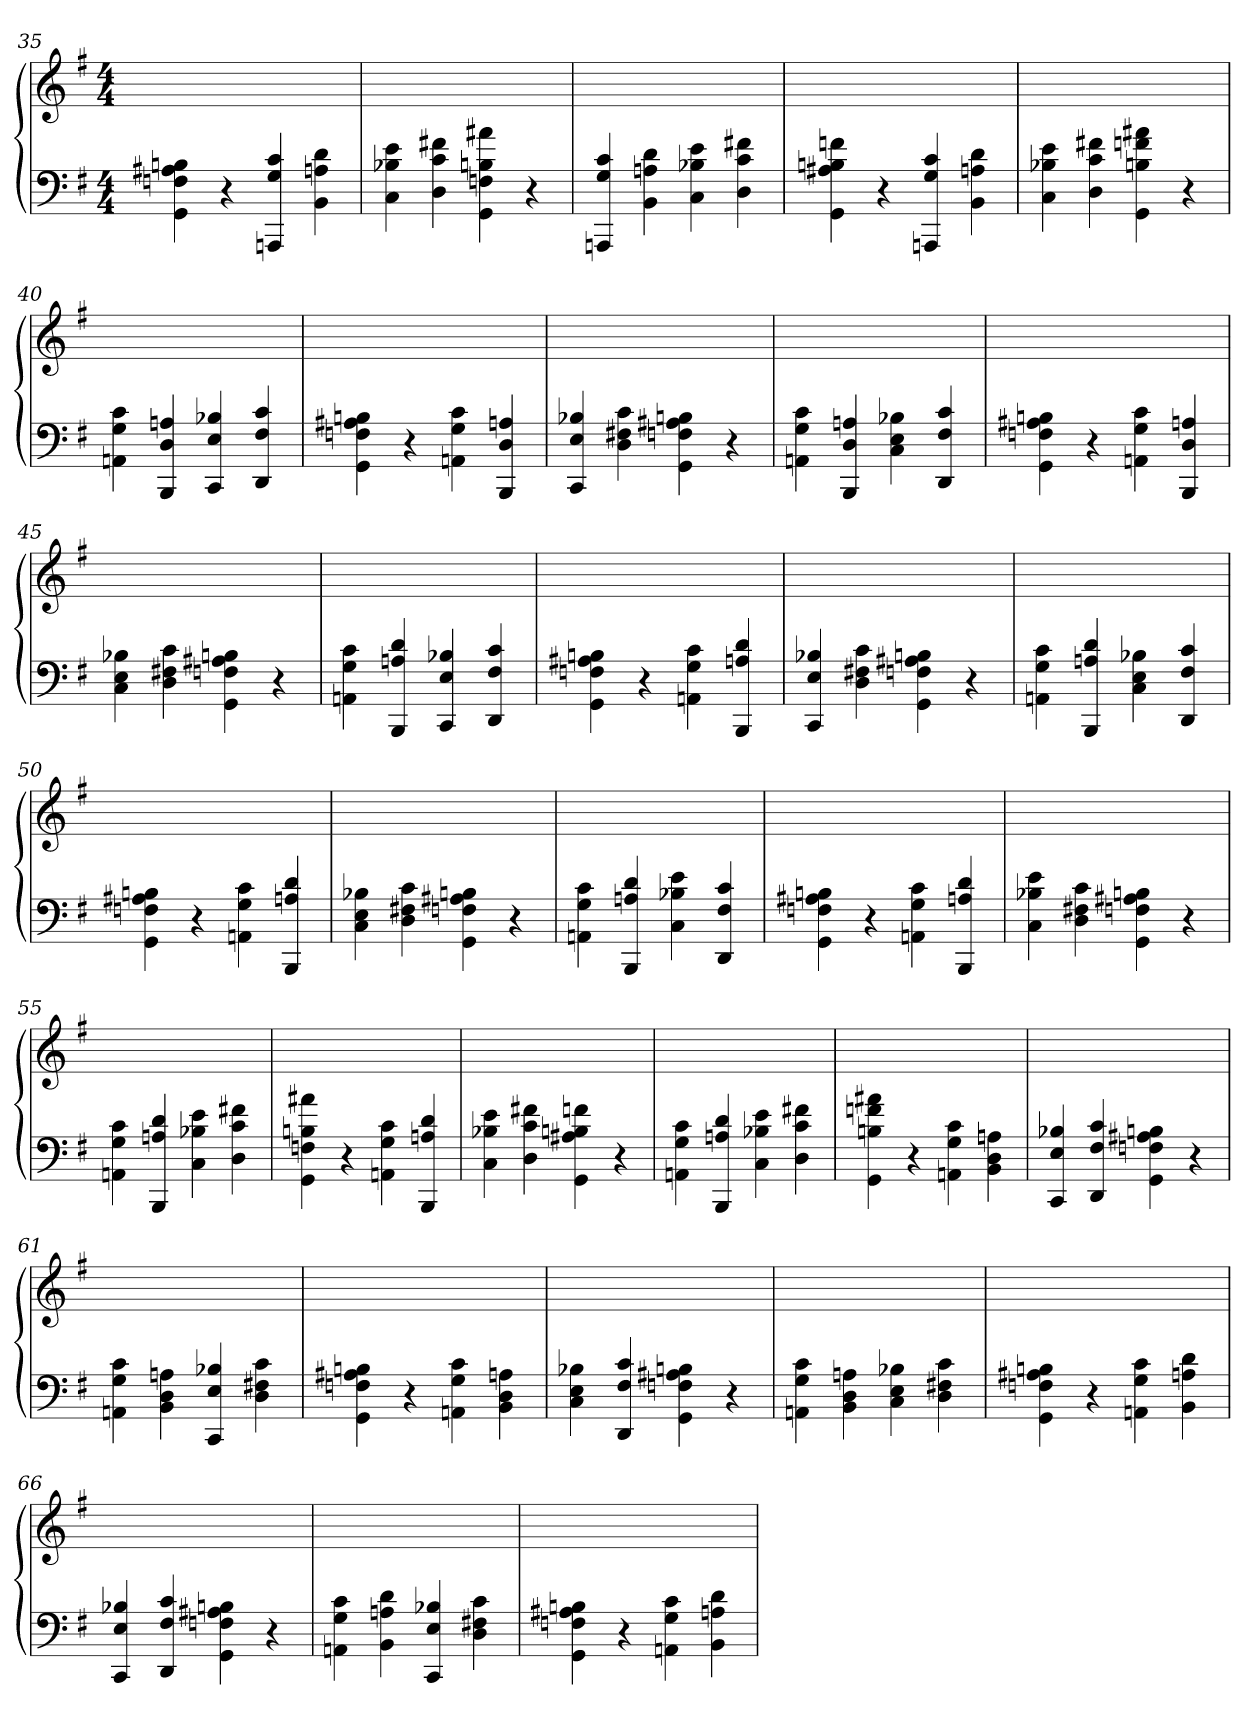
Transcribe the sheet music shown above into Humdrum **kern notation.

**kern	**kern
*part2	*part1
*staff2	*staff1
*clefF4	*clefG2
*k[f#]	*k[f#]
*G:	*G:
*M4/4	*M4/4
=35	=35
4GG 4Fn 4A#X 4Bn	1ryy
4r	.
4AAAn 4G 4c	.
4BB 4An 4d	.
=36	=36
4C 4B-X 4e	1ryy
4D 4c 4f#X	.
4GG 4Fn 4Bn 4a#X	.
4r	.
=37	=37
4AAAn 4G 4c	1ryy
4BB 4An 4d	.
4C 4B-X 4e	.
4D 4c 4f#X	.
=38	=38
4GG 4A#X 4Bn 4fn	1ryy
4r	.
4AAAn 4G 4c	.
4BB 4An 4d	.
=39	=39
4C 4B-X 4e	1ryy
4D 4c 4f#X	.
4GG 4Bn 4fn 4a#X	.
4r	.
=40	=40
4AAn 4G 4c	1ryy
4BBB 4D 4An	.
4CC 4E 4B-X	.
4DD 4F# 4c	.
=41	=41
4GG 4Fn 4A#X 4Bn	1ryy
4r	.
4AAn 4G 4c	.
4BBB 4D 4An	.
=42	=42
4CC 4E 4B-X	1ryy
4D 4F#X 4c	.
4GG 4Fn 4A#X 4Bn	.
4r	.
=43	=43
4AAn 4G 4c	1ryy
4BBB 4D 4An	.
4C 4E 4B-X	.
4DD 4F# 4c	.
=44	=44
4GG 4Fn 4A#X 4Bn	1ryy
4r	.
4AAn 4G 4c	.
4BBB 4D 4An	.
=45	=45
4C 4E 4B-X	1ryy
4D 4F#X 4c	.
4GG 4Fn 4A#X 4Bn	.
4r	.
=46	=46
4AAn 4G 4c	1ryy
4BBB 4An 4d	.
4CC 4E 4B-X	.
4DD 4F# 4c	.
=47	=47
4GG 4Fn 4A#X 4Bn	1ryy
4r	.
4AAn 4G 4c	.
4BBB 4An 4d	.
=48	=48
4CC 4E 4B-X	1ryy
4D 4F#X 4c	.
4GG 4Fn 4A#X 4Bn	.
4r	.
=49	=49
4AAn 4G 4c	1ryy
4BBB 4An 4d	.
4C 4E 4B-X	.
4DD 4F# 4c	.
=50	=50
4GG 4Fn 4A#X 4Bn	1ryy
4r	.
4AAn 4G 4c	.
4BBB 4An 4d	.
=51	=51
4C 4E 4B-X	1ryy
4D 4F#X 4c	.
4GG 4Fn 4A#X 4Bn	.
4r	.
=52	=52
4AAn 4G 4c	1ryy
4BBB 4An 4d	.
4C 4B-X 4e	.
4DD 4F# 4c	.
=53	=53
4GG 4Fn 4A#X 4Bn	1ryy
4r	.
4AAn 4G 4c	.
4BBB 4An 4d	.
=54	=54
4C 4B-X 4e	1ryy
4D 4F#X 4c	.
4GG 4Fn 4A#X 4Bn	.
4r	.
=55	=55
4AAn 4G 4c	1ryy
4BBB 4An 4d	.
4C 4B-X 4e	.
4D 4c 4f#X	.
=56	=56
4GG 4Fn 4Bn 4a#X	1ryy
4r	.
4AAn 4G 4c	.
4BBB 4An 4d	.
=57	=57
4C 4B-X 4e	1ryy
4D 4c 4f#X	.
4GG 4A#X 4Bn 4fn	.
4r	.
=58	=58
4AAn 4G 4c	1ryy
4BBB 4An 4d	.
4C 4B-X 4e	.
4D 4c 4f#X	.
=59	=59
4GG 4Bn 4fn 4a#X	1ryy
4r	.
4AAn 4G 4c	.
4BB 4D 4An	.
=60	=60
4CC 4E 4B-X	1ryy
4DD 4F# 4c	.
4GG 4Fn 4A#X 4Bn	.
4r	.
=61	=61
4AAn 4G 4c	1ryy
4BB 4D 4An	.
4CC 4E 4B-X	.
4D 4F#X 4c	.
=62	=62
4GG 4Fn 4A#X 4Bn	1ryy
4r	.
4AAn 4G 4c	.
4BB 4D 4An	.
=63	=63
4C 4E 4B-X	1ryy
4DD 4F# 4c	.
4GG 4Fn 4A#X 4Bn	.
4r	.
=64	=64
4AAn 4G 4c	1ryy
4BB 4D 4An	.
4C 4E 4B-X	.
4D 4F#X 4c	.
=65	=65
4GG 4Fn 4A#X 4Bn	1ryy
4r	.
4AAn 4G 4c	.
4BB 4An 4d	.
=66	=66
4CC 4E 4B-X	1ryy
4DD 4F# 4c	.
4GG 4Fn 4A#X 4Bn	.
4r	.
=67	=67
4AAn 4G 4c	1ryy
4BB 4An 4d	.
4CC 4E 4B-X	.
4D 4F#X 4c	.
=68	=68
4GG 4Fn 4A#X 4Bn	1ryy
4r	.
4AAn 4G 4c	.
4BB 4An 4d	.
=	=
*-	*-
